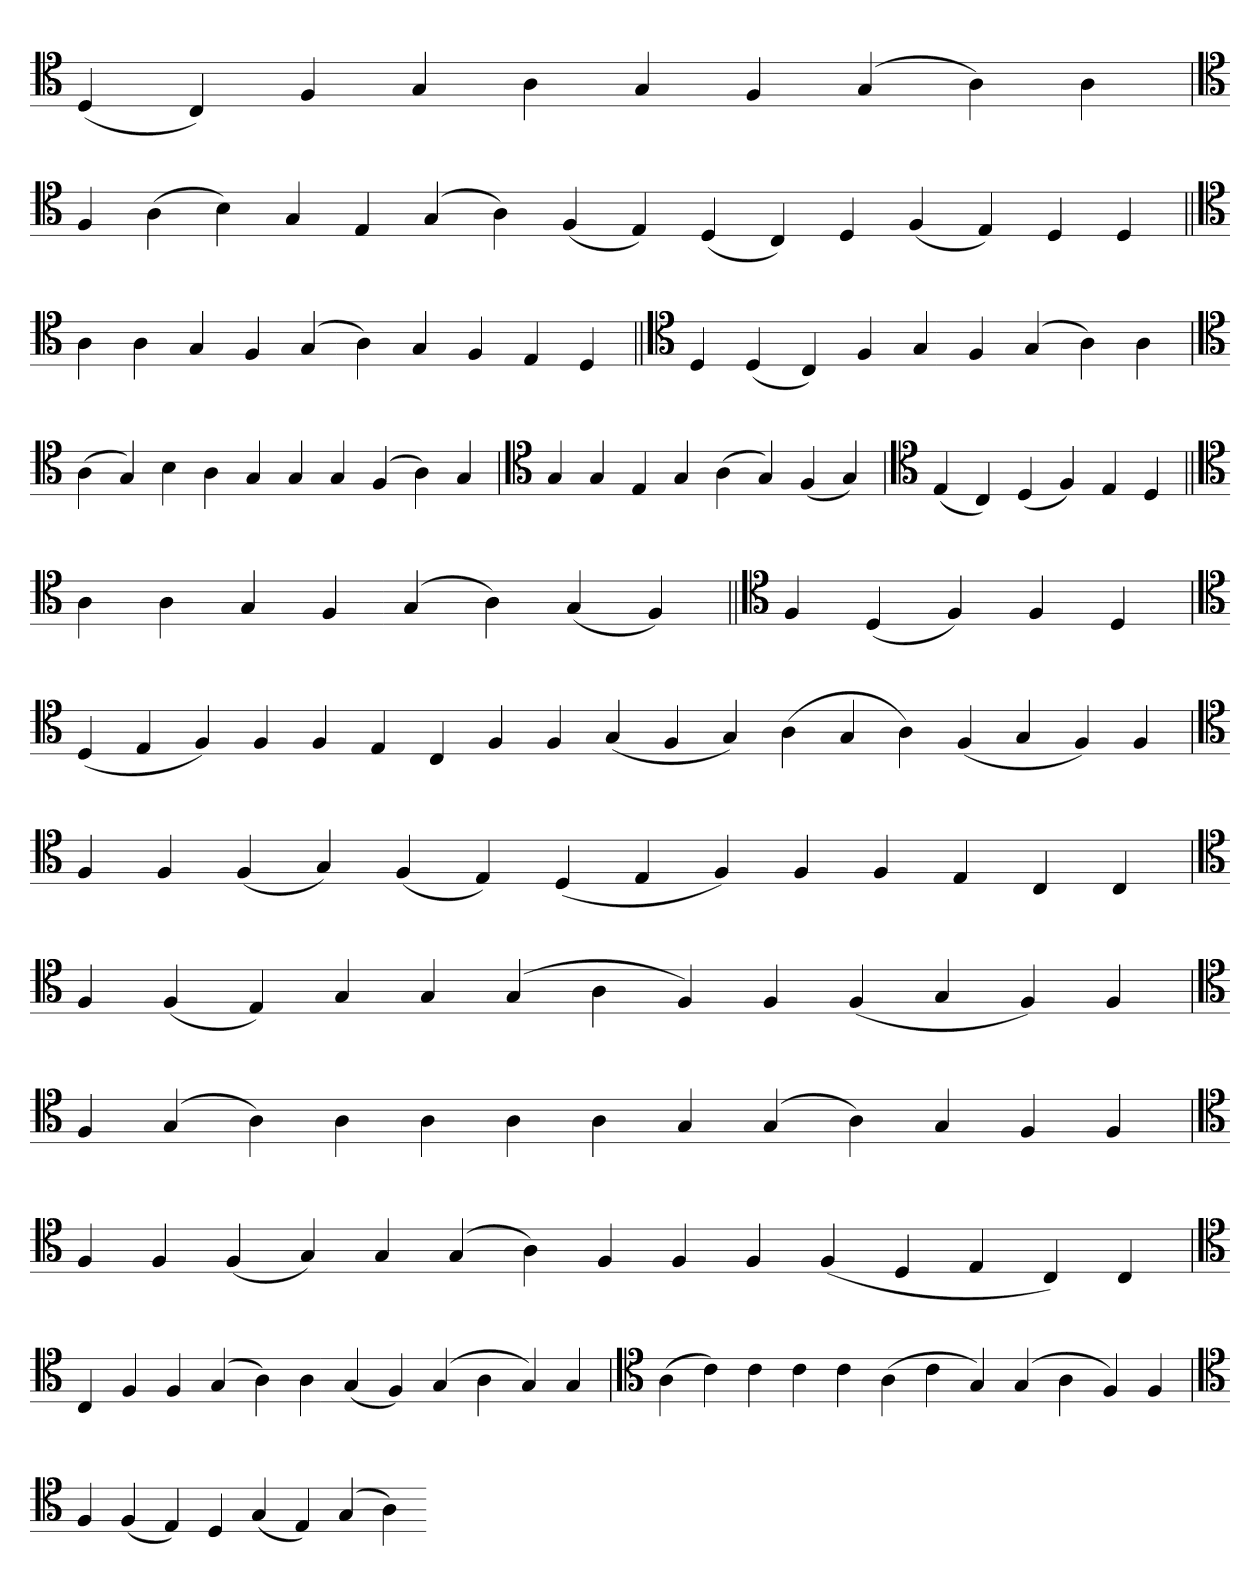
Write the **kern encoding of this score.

**kern
*part1
*staff1
*clefC4
=
(4D
4C)
4F
4G
4A
4G
4F
(4G
4A)
4A
='
*clefC4
4F
(4A
4B)
4G
4E
(4G
4A)
(4F
4E)
(4D
4C)
4D
(4F
4E)
4D
4D
=||
*clefC4
4A
4A
4G
4F
(4G
4A)
4G
4F
4E
4D
=||
*clefC4
4D
(4D
4C)
4F
4G
4F
(4G
4A)
4A
=`
*clefC4
(4A
4G)
4B
4A
4G
4G
4G
(4F
4A)
4G
='
*clefC4
4G
4G
4E
4G
(4A
4G)
(4F
4G)
=`
*clefC4
(4E
4C)
(4D
4F)
4E
4D
=||
*clefC4
4A
4A
4G
4F
(4G
4A)
(4G
4F)
=||
*clefC4
4F
(4D
4F)
4F
4D
=`
*clefC4
(4D
4E
4F)
4F
4F
4E
4C
4F
4F
(4G
4F
4G)
(4A
4G
4A)
(4F
4G
4F)
4F
='
*clefC4
4F
4F
(4F
4G)
(4F
4E)
(4D
4E
4F)
4F
4F
4E
4C
4C
=`
*clefC4
4F
(4F
4E)
4G
4G
(4G
4A
4F)
4F
(4F
4G
4F)
4F
=
*clefC4
4F
(4G
4A)
4A
4A
4A
4A
4G
(4G
4A)
4G
4F
4F
=`
*clefC4
4F
4F
(4F
4G)
4G
(4G
4A)
4F
4F
4F
(4F
4D
4E
4C)
4C
=
*clefC4
4C
4F
4F
(4G
4A)
4A
(4G
4F)
(4G
4A
4G)
4G
=`
*clefC4
(4A
4c)
4c
4c
4c
(4A
4c
4G)
(4G
4A
4F)
4F
='
*clefC4
4F
(4F
4E)
4D
(4G
4E)
(4G
4A)
=-
*-
